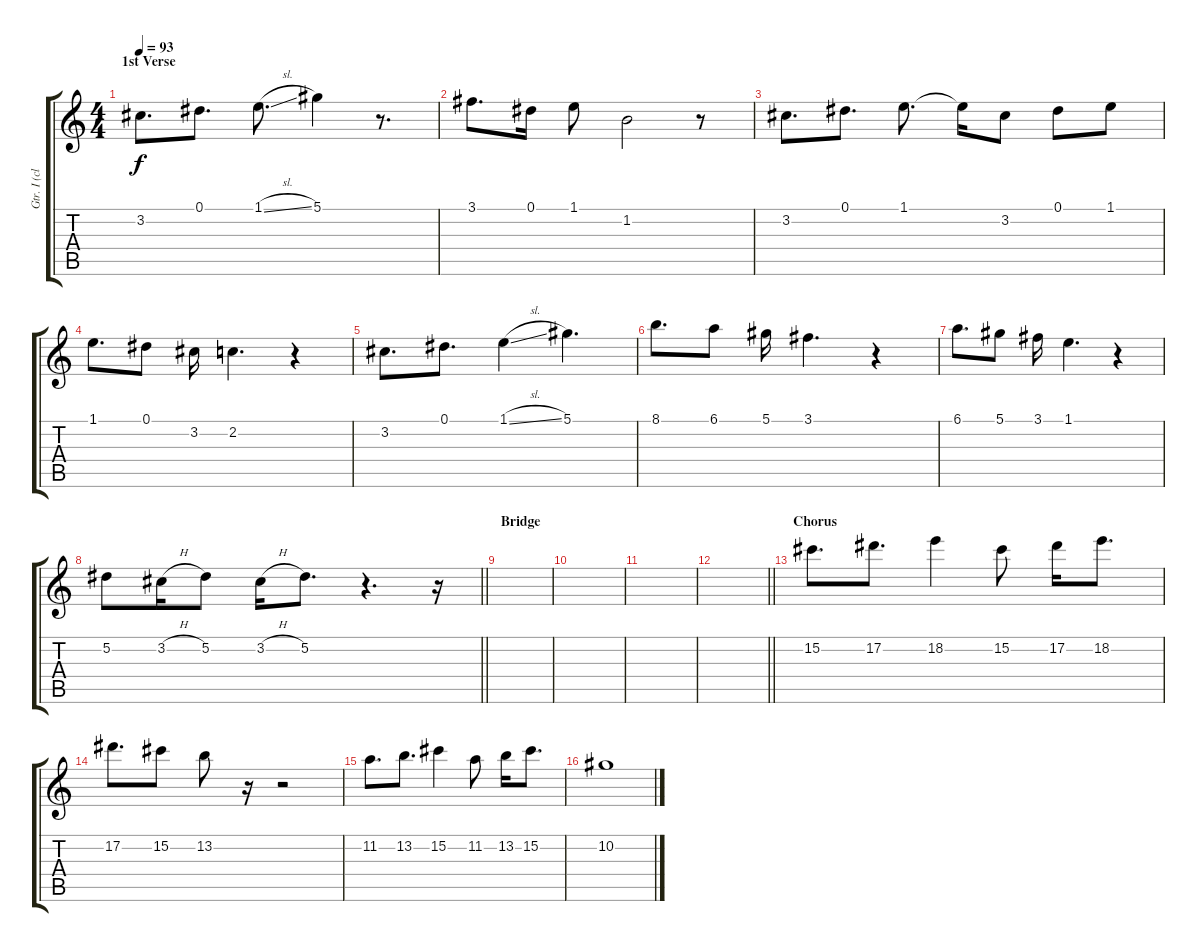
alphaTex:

\track ("Gtr. I (clean)" "Gtr. I (cl") {instrument electricguitarclean}
\staff {score tabs}
\tuning (Eb4 Bb3 Gb3 Db3 Ab2 Eb2) {hide}
\ts (4 4)
\section ("" "1st Verse")
\tempo 93
\clef g2
\ks c
3.2.8{d dy f} 0.1.8{d} 1.1{sl}.8{d} 5.1.4 r.8{d} |
3.1.8{d} 0.1.16 1.1.8 1.2.2 r.8 |
3.2.8{d} 0.1.8{d} 1.1.8{d} 1.1{t}.16 3.2.8 0.1.8 1.1.8 |
1.1.8{d} 0.1.8 3.2.16 2.2.4{d} r.4 |
3.2.8{d} 0.1.8{d} 1.1{sl}.4 5.1.4{d} |
8.1.8{d} 6.1.8 5.1.16 3.1.4{d} r.4 |
6.1.8{d} 5.1.8 3.1.16 1.1.4{d} r.4 |
\barLineRight lightlight
5.2.8 3.2{h}.16 5.2.8 3.2{h}.16 5.2.8{d} r.4{d} r.16 |
\section ("" "Bridge")
|
|
|
\barLineRight lightlight
|
\section ("" "Chorus")
15.2.8{d} 17.2.8{d} 18.2.4 15.2.8 17.2.16 18.2.8{d} |
17.2.8{d} 15.2.8 13.2.8 r.16 r.2 |
11.2.8{d} 13.2.8{d} 15.2.4 11.2.8 13.2.16 15.2.8{d} |
10.2.1
